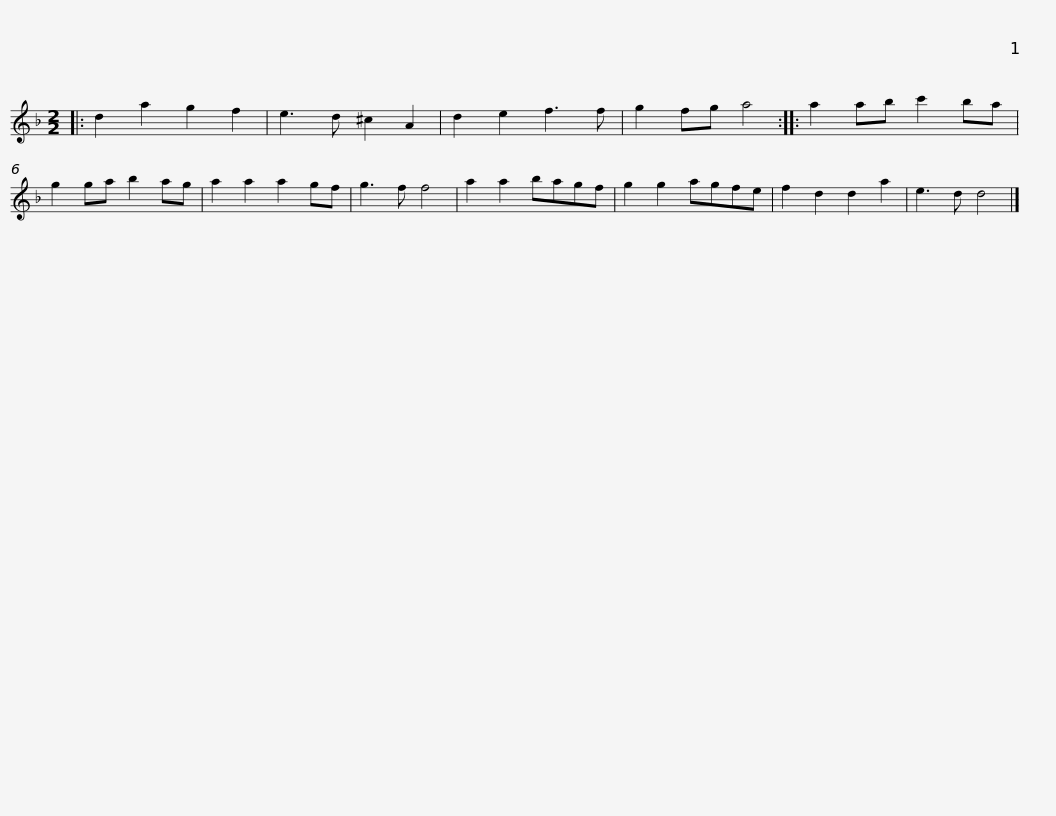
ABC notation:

X:1
L:1/8
M:2/2
I:linebreak $
K:Dmin
V:1 treble
V:1
|: d2 a2 g2 f2 | e3 d ^c2 A2 | d2 e2 f3 f | g2 fg a4 :: a2 ab c'2 ba | %5
 g2 ga b2 ag | a2 a2 a2 gf |$ g3 f f4 | a2 a2 bagf | g2 g2 agfe | %10
 f2 d2 d2 a2 | e3 d d4 |] %12
